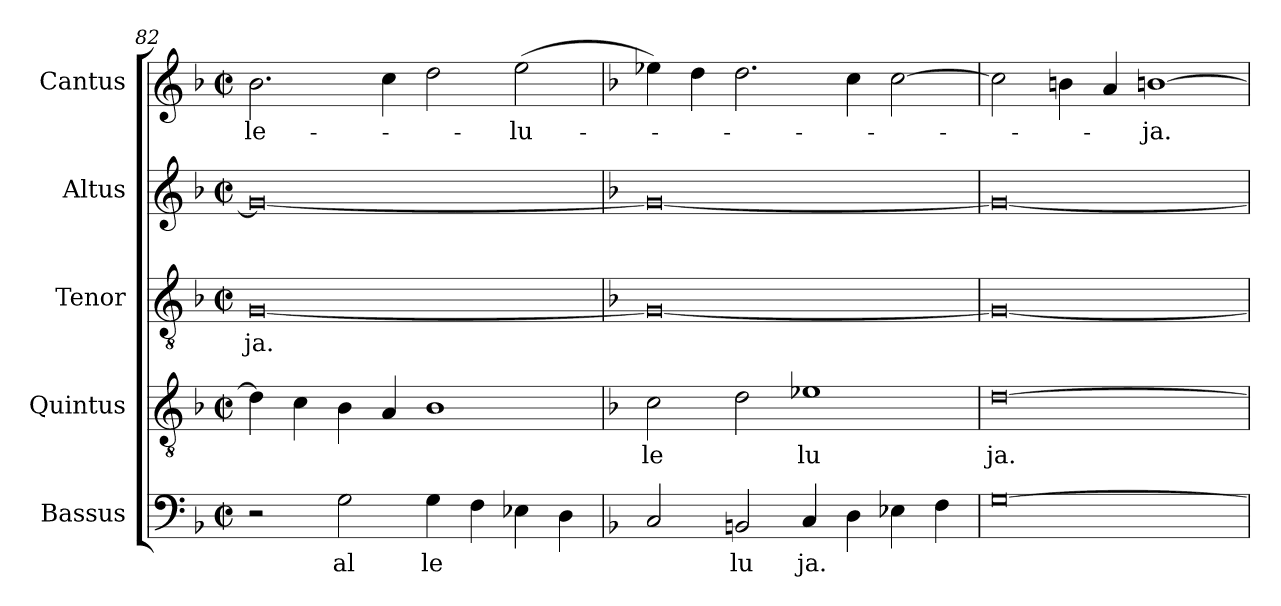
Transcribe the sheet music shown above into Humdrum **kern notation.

**kern	**text	**kern	**text	**kern	**text	**kern	**kern	**text
*part5	*part5	*part4	*part4	*part3	*part3	*part2	*part1	*part1
*staff5	*staff5	*staff4	*staff4	*staff3	*staff3	*staff2	*staff1	*staff1
*I"Bassus	*	*I"Quintus	*	*I"Tenor	*	*I"Altus	*I"Cantus	*
*clefF4	*	*clefGv2	*	*clefGv2	*	*clefG2	*clefG2	*
*k[b-]	*	*k[b-]	*	*k[b-]	*	*k[b-]	*k[b-]	*
*F:	*	*F:	*	*F:	*	*F:	*F:	*
*M2/2	*	*M2/2	*	*M2/2	*	*M2/2	*M2/2	*
*met(c|)	*	*met(c|)	*	*met(c|)	*	*met(c|)	*met(c|)	*
=82	=82	=82	=82	=82	=82	=82	=82	=82
!	!	!	!	!	!LO:LY:b:cj	!	!	!LO:LY:b:cj
2r	.	4d\]	.	[<0G	ja.	0g_<	2.b-\	-le-
.	.	4c\	.	.	.	.	.	.
!	!LO:LY:b:cj	!	!	!	!	!	!	!
2G\	al	4B-\	.	.	.	.	.	.
.	.	4A/	.	.	.	.	4cc\	.
!	!LO:LY:b:cj	!	!	!	!	!	!	!
4G\	le	1B-	.	.	.	.	2dd\	.
4F\	.	.	.	.	.	.	.	.
!	!	!	!	!	!	!	!	!LO:LY:b:cj
4E-X\	.	.	.	.	.	.	(>2ee\	-lu-
4D\	.	.	.	.	.	.	.	.
=83	=83	=83	=83	=83	=83	=83	=83	=83
*	*	*	*	*	*	*	*k[b-]	*
*	*	*	*	*	*	*	*F:	*
!	!	!	!LO:LY:b:cj	!	!	!	!	!
2C/	.	2c\	le	0G_<	.	0g_<	4ee-\)	.
.	.	.	.	.	.	.	4dd\	.
!	!LO:LY:b:cj	!	!	!	!	!	!	!
2BBn/	lu	2d\	.	.	.	.	2.dd\	.
!	!LO:LY:b:cj	!	!LO:LY:b:cj	!	!	!	!	!
4C/	ja.	1e-X	lu	.	.	.	.	.
4D\	.	.	.	.	.	.	4cc\	.
4E-X\	.	.	.	.	.	.	[>2cc\	.
4F\	.	.	.	.	.	.	.	.
=84	=84	=84	=84	=84	=84	=84	=84	=84
!	!	!	!LO:LY:b:cj	!	!	!	!	!
[>0G	.	[>0d	ja.	0G_<	.	0g_<	2cc\]	.
.	.	.	.	.	.	.	4b\	.
.	.	.	.	.	.	.	4a/	.
!	!	!	!	!	!	!	!	!LO:LY:b:cj
.	.	.	.	.	.	.	[>1bn	-ja.
=	=	=	=	=	=	=	=	=
*-	*-	*-	*-	*-	*-	*-	*-	*-
